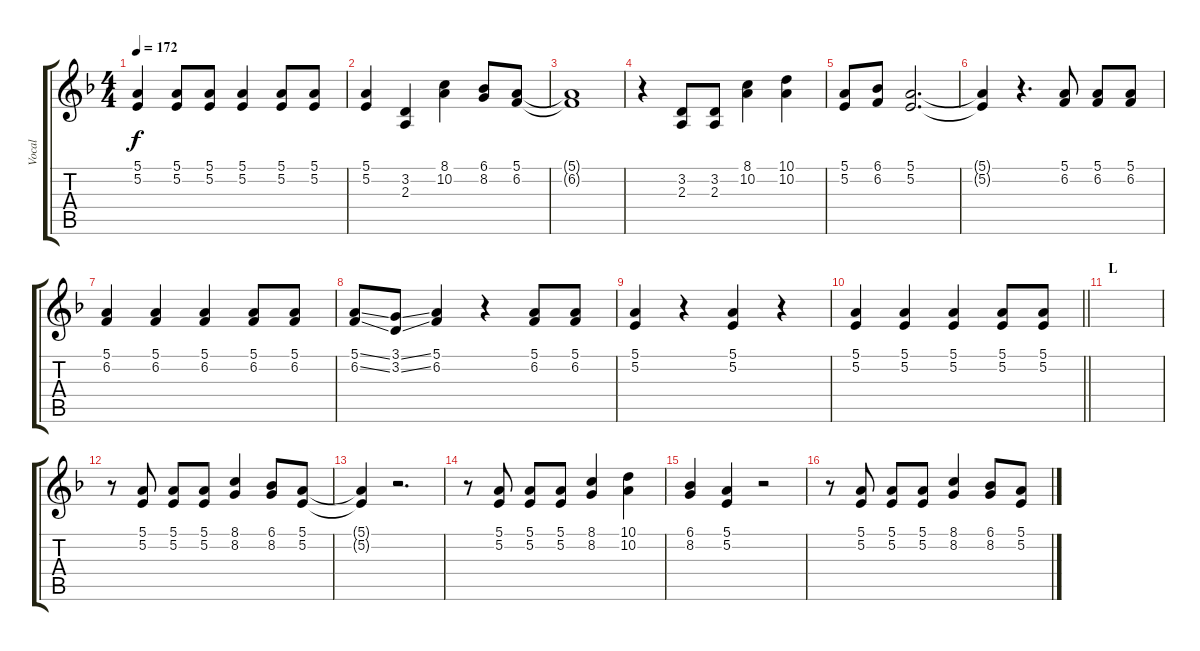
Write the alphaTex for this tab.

\track ("Vocal" "Vocal") {instrument cello}
\staff {score tabs}
\tuning (E4 B3 G3 D3 A2 E2) {hide}
\ts (4 4)
\tempo 172
\clef g2
\ks f
(5.1 5.2).4{dy f} (5.1 5.2).8 (5.1 5.2).8 (5.1 5.2).4 (5.1 5.2).8 (5.1 5.2).8 |
(5.1 5.2).4 (3.2 2.3).4 (8.1 10.2).4 (6.1 8.2).8 (5.1 6.2).8 |
(5.1{t} 6.2{t}).1 |
r.4 (3.2 2.3).8 (3.2 2.3).8 (8.1 10.2).4 (10.1 10.2).4 |
(5.1 5.2).8 (6.1 6.2).8 (5.1 5.2).2{d} |
(5.1{t} 5.2{t}).4 r.4{d} (5.1 6.2).8 (5.1 6.2).8 (5.1 6.2).8 |
(5.1 6.2).4 (5.1 6.2).4 (5.1 6.2).4 (5.1 6.2).8 (5.1 6.2).8 |
(5.1{ss} 6.2{ss}).8 (3.1{ss} 3.2{ss}).8 (5.1 6.2).4 r.4 (5.1 6.2).8 (5.1 6.2).8 |
(5.1 5.2).4 r.4 (5.1 5.2).4 r.4 |
\barLineRight lightlight
(5.1 5.2).4 (5.1 5.2).4 (5.1 5.2).4 (5.1 5.2).8 (5.1 5.2).8 |
\section ("" "L")
|
r.8 (5.1 5.2).8 (5.1 5.2).8 (5.1 5.2).8 (8.1 8.2).4 (6.1 8.2).8 (5.1 5.2).8 |
(5.1{t} 5.2{t}).4 r.2{d} |
r.8 (5.1 5.2).8 (5.1 5.2).8 (5.1 5.2).8 (8.1 8.2).4 (10.1 10.2).4 |
(6.1 8.2).4 (5.1 5.2).4 r.2 |
r.8 (5.1 5.2).8 (5.1 5.2).8 (5.1 5.2).8 (8.1 8.2).4 (6.1 8.2).8 (5.1 5.2).8
